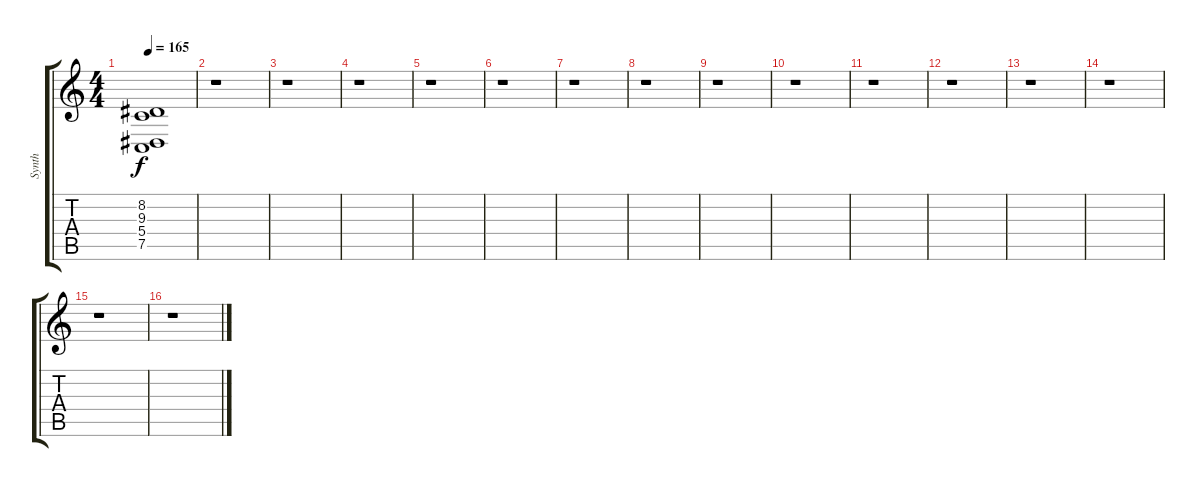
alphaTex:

\track ("Synth" "Synth") {instrument stringensemble1}
\staff {score tabs}
\tuning (C4 G3 Eb3 Bb2 F2 C2) {hide}
\ts (4 4)
\tempo 165
\clef g2
\ks c
(8.2{t} 9.3{t} 5.4{t} 7.5{t}).1{dy f} |
r.1 |
r.1 |
r.1 |
r.1 |
r.1 |
r.1 |
r.1 |
r.1 |
r.1 |
r.1 |
r.1 |
r.1 |
r.1 |
r.1 |
r.1
